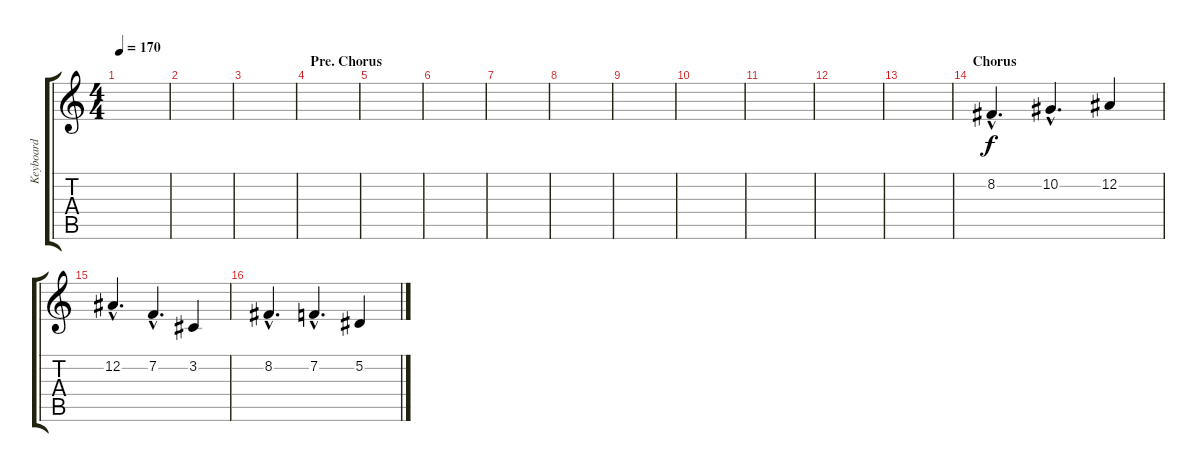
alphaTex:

\track ("Keyboard" "Keyboard") {instrument stringensemble1}
\staff {score tabs}
\tuning (Eb4 Bb3 Gb3 Db3 Ab2 Eb2) {hide}
\ts (4 4)
\tempo 170
\clef g2
\ks c
|
|
|
\section ("" "Pre. Chorus")
|
|
|
|
|
|
|
|
|
|
\section ("" "Chorus")
8.2{hac}.4{d} 10.2{hac}.4{d} 12.2.4 |
12.2{hac}.4{d} 7.2{hac}.4{d} 3.2.4 |
8.2{hac}.4{d} 7.2{hac}.4{d} 5.2.4
